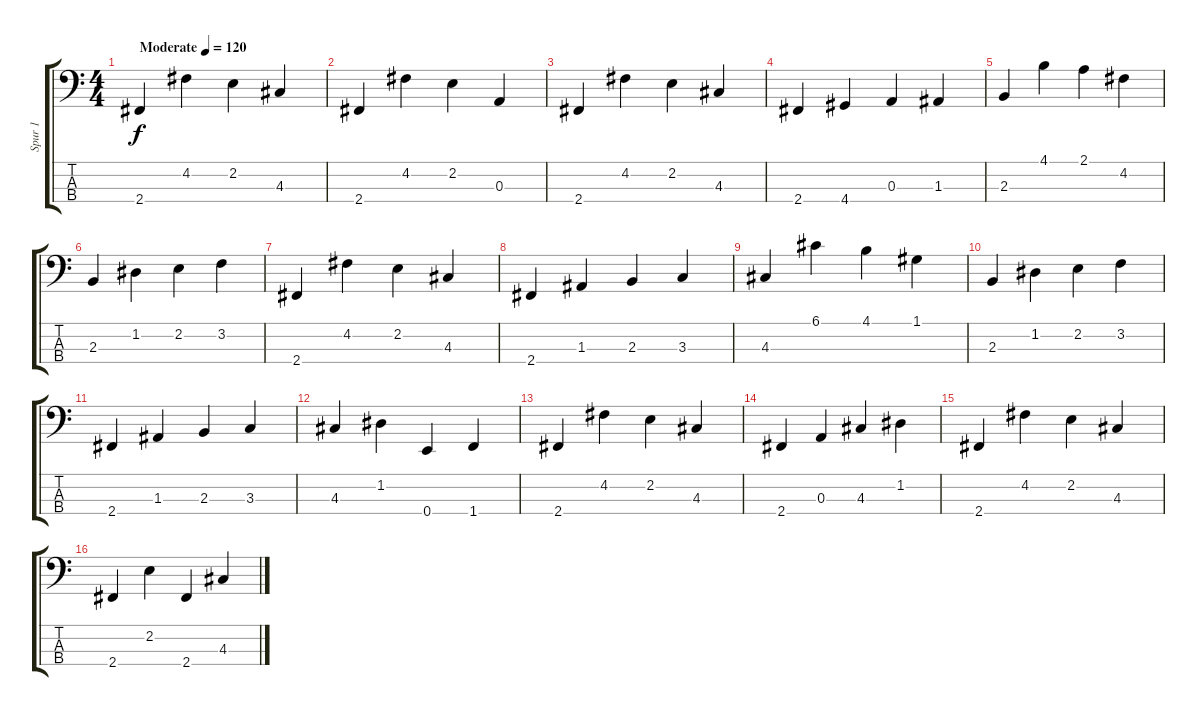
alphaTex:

\track ("Spur 1" "Spur 1") {instrument acousticguitarsteel}
\staff {score tabs}
\tuning (G2 D2 A1 E1) {hide}
\ts (4 4)
\tempo (120 "Moderate")
\clef f4
\ks c
2.4.4{dy f instrument acousticguitarsteel} 4.2.4 2.2.4 4.3.4 |
2.4.4 4.2.4 2.2.4 0.3.4 |
2.4.4 4.2.4 2.2.4 4.3.4 |
2.4.4 4.4.4 0.3.4 1.3.4 |
2.3.4 4.1.4 2.1.4 4.2.4 |
2.3.4 1.2.4 2.2.4 3.2.4 |
2.4.4 4.2.4 2.2.4 4.3.4 |
2.4.4 1.3.4 2.3.4 3.3.4 |
4.3.4 6.1.4 4.1.4 1.1.4 |
2.3.4 1.2.4 2.2.4 3.2.4 |
2.4.4 1.3.4 2.3.4 3.3.4 |
4.3.4 1.2.4 0.4.4 1.4.4 |
2.4.4 4.2.4 2.2.4 4.3.4 |
2.4.4 0.3.4 4.3.4 1.2.4 |
2.4.4 4.2.4 2.2.4 4.3.4 |
2.4.4 2.2.4 2.4.4 4.3.4
